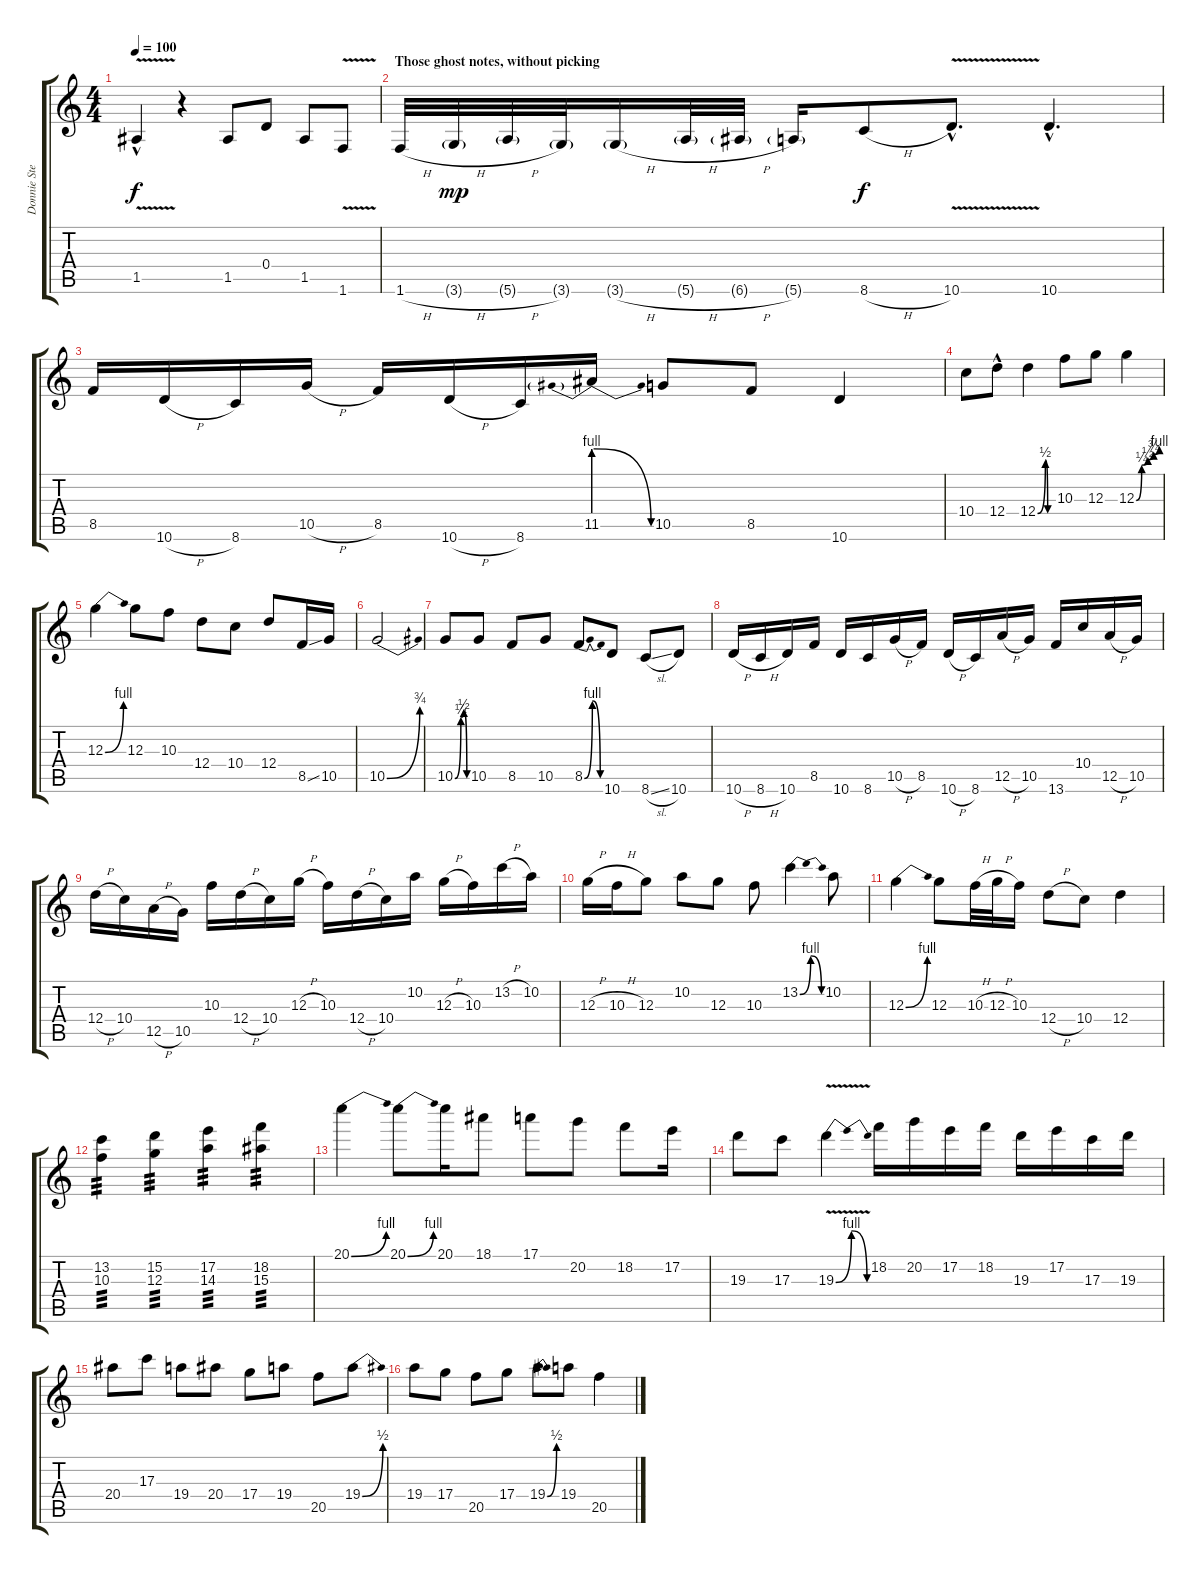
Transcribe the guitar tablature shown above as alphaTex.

\track ("Donnie Steele" "Donnie Ste") {instrument distortionguitar}
\staff {score tabs}
\tuning (E4 B3 G3 D3 A2 E2) {hide}
\ts (4 4)
\tempo 100
\clef g2
\ks c
1.5{v hac}.4{dy f instrument distortionguitar} r.4 1.5.8 0.4.8 1.5.8 1.6{v}.8 |
\section ("" "Those ghost notes, without picking")
1.6{h}.32 3.6{h g}.32{dy mp} 5.6{h g}.32 3.6{g}.32 3.6{h g}.16 5.6{h g}.32 6.6{h g}.32 5.6{g}.16 8.6{h}.8{dy f} 10.6{v hac}.8{d} 10.6{hac}.4{d} |
8.5.16 10.6{h}.16 8.6.16 10.5{h}.16 8.5.16 10.6{h}.16 8.6.16 11.5{be (prebendrelease 0 4 60 0)}.16 10.5.8 8.5.8 10.6.4 |
10.4.8 12.4{hac}.8 12.4{be (custom 0 0 30 2 39 0 60 0)}.4 10.3.8 12.3.8 12.3{be (custom 0 0 14 1 30 2 45 3 60 4)}.4 |
12.3{be (bend 0 0 60 4)}.4 12.3.8 10.3.8 12.4.8 10.4.8 12.4.8 8.5{ss}.16 10.5.16 |
10.5{be (bend 0 0 60 3)}.2 |
10.5{be (custom 0 0 30 1 45 2 60 0)}.8 10.5.8 8.5.8 10.5.8 8.5{be (bendrelease 0 0 30 4 30 4 60 0)}.8 10.6.8 8.6{sl}.8 10.6.8 |
10.6{h}.16 8.6{h}.16 10.6.16 8.5.16 10.6.16 8.6.16 10.5{h}.16 8.5.16 10.6{h}.16 8.6.16 12.5{h}.16 10.5.16 13.6.16 10.4.16 12.5{h}.16 10.5.16 |
12.4{h}.16 10.4.16 12.5{h}.16 10.5.16 10.3.16 12.4{h}.16 10.4.16 12.3{h}.16 10.3.16 12.4{h}.16 10.4.16 10.2.16 12.3{h}.16 10.3.16 13.2{h}.16 10.2.16 |
12.3{h}.16 10.3{h}.16 12.3.8 10.2.8 12.3.8 10.3.8 13.2{be (bendrelease 0 0 30 4 30 4 60 0)}.4 10.2.8 |
12.3{be (bend 0 0 60 4)}.4 12.3.8 10.3{h}.32 12.3{h}.32 10.3.16 12.4{h}.8 10.4.8 12.4.4 |
(13.2 10.3).4{tp 3} (15.2 12.3).4{tp 3} (17.2 14.3).4{tp 3} (18.2 15.3).4{tp 3} |
20.1{be (bend 0 0 60 4)}.4 20.1{be (bend 0 0 60 4)}.8 20.1.16 18.1.8 17.1.8 20.2.8 18.2.8 17.2.16 |
19.3.8 17.3.8 19.3{be (bendrelease 0 0 30 4 30 4 60 0) v}.4 18.2.16 20.2.16 17.2.16 18.2.16 19.3.16 17.2.16 17.3.16 19.3.16 |
20.4.8 17.3.8 19.4.8 20.4.8 17.4.8 19.4.8 20.5.8 19.4{be (bend 0 0 60 2)}.8 |
19.4.8 17.4.8 20.5.8 17.4.8 19.4{be (bend 0 0 60 2)}.8 19.4.8 20.5.4
